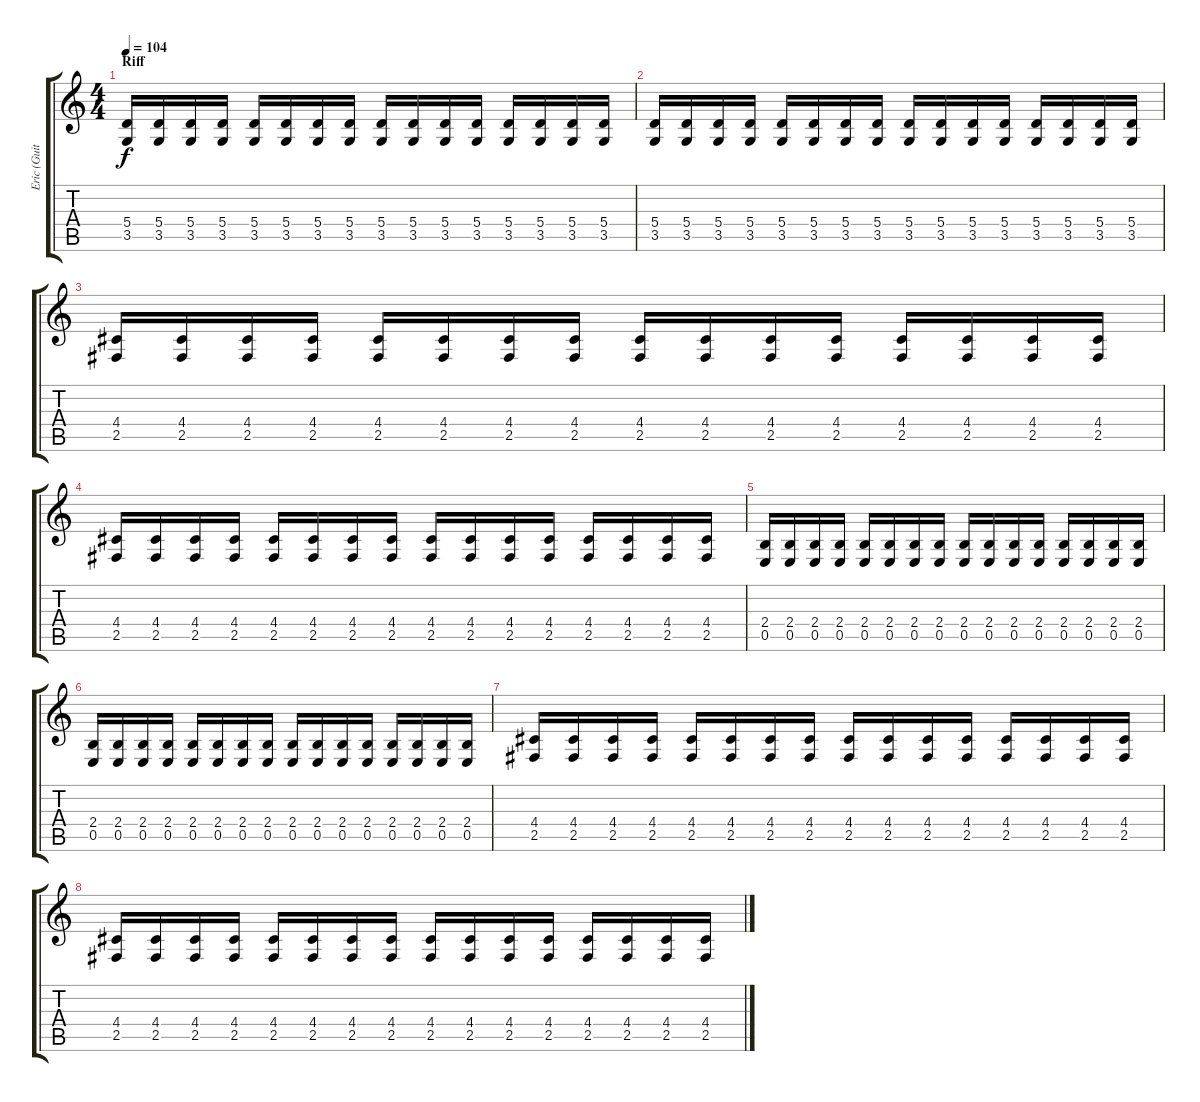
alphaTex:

\track ("Eric (Guitar)" "Eric (Guit") {instrument overdrivenguitar}
\staff {score tabs}
\tuning (B3 Gb3 D3 A2 E2 B1) {hide}
\ts (4 4)
\section ("" "Riff")
\tempo 104
\clef g2
\ks c
(5.4 3.5).16{dy f} (5.4 3.5).16 (5.4 3.5).16 (5.4 3.5).16 (5.4 3.5).16 (5.4 3.5).16 (5.4 3.5).16 (5.4 3.5).16 (5.4 3.5).16 (5.4 3.5).16 (5.4 3.5).16 (5.4 3.5).16 (5.4 3.5).16 (5.4 3.5).16 (5.4 3.5).16 (5.4 3.5).16 |
(5.4 3.5).16 (5.4 3.5).16 (5.4 3.5).16 (5.4 3.5).16 (5.4 3.5).16 (5.4 3.5).16 (5.4 3.5).16 (5.4 3.5).16 (5.4 3.5).16 (5.4 3.5).16 (5.4 3.5).16 (5.4 3.5).16 (5.4 3.5).16 (5.4 3.5).16 (5.4 3.5).16 (5.4 3.5).16 |
(4.4 2.5).16 (4.4 2.5).16 (4.4 2.5).16 (4.4 2.5).16 (4.4 2.5).16 (4.4 2.5).16 (4.4 2.5).16 (4.4 2.5).16 (4.4 2.5).16 (4.4 2.5).16 (4.4 2.5).16 (4.4 2.5).16 (4.4 2.5).16 (4.4 2.5).16 (4.4 2.5).16 (4.4 2.5).16 |
(4.4 2.5).16 (4.4 2.5).16 (4.4 2.5).16 (4.4 2.5).16 (4.4 2.5).16 (4.4 2.5).16 (4.4 2.5).16 (4.4 2.5).16 (4.4 2.5).16 (4.4 2.5).16 (4.4 2.5).16 (4.4 2.5).16 (4.4 2.5).16 (4.4 2.5).16 (4.4 2.5).16 (4.4 2.5).16 |
(2.4 0.5).16 (2.4 0.5).16 (2.4 0.5).16 (2.4 0.5).16 (2.4 0.5).16 (2.4 0.5).16 (2.4 0.5).16 (2.4 0.5).16 (2.4 0.5).16 (2.4 0.5).16 (2.4 0.5).16 (2.4 0.5).16 (2.4 0.5).16 (2.4 0.5).16 (2.4 0.5).16 (2.4 0.5).16 |
(2.4 0.5).16 (2.4 0.5).16 (2.4 0.5).16 (2.4 0.5).16 (2.4 0.5).16 (2.4 0.5).16 (2.4 0.5).16 (2.4 0.5).16 (2.4 0.5).16 (2.4 0.5).16 (2.4 0.5).16 (2.4 0.5).16 (2.4 0.5).16 (2.4 0.5).16 (2.4 0.5).16 (2.4 0.5).16 |
(4.4 2.5).16 (4.4 2.5).16 (4.4 2.5).16 (4.4 2.5).16 (4.4 2.5).16 (4.4 2.5).16 (4.4 2.5).16 (4.4 2.5).16 (4.4 2.5).16 (4.4 2.5).16 (4.4 2.5).16 (4.4 2.5).16 (4.4 2.5).16 (4.4 2.5).16 (4.4 2.5).16 (4.4 2.5).16 |
(4.4 2.5).16 (4.4 2.5).16 (4.4 2.5).16 (4.4 2.5).16 (4.4 2.5).16 (4.4 2.5).16 (4.4 2.5).16 (4.4 2.5).16 (4.4 2.5).16 (4.4 2.5).16 (4.4 2.5).16 (4.4 2.5).16 (4.4 2.5).16 (4.4 2.5).16 (4.4 2.5).16 (4.4 2.5).16
